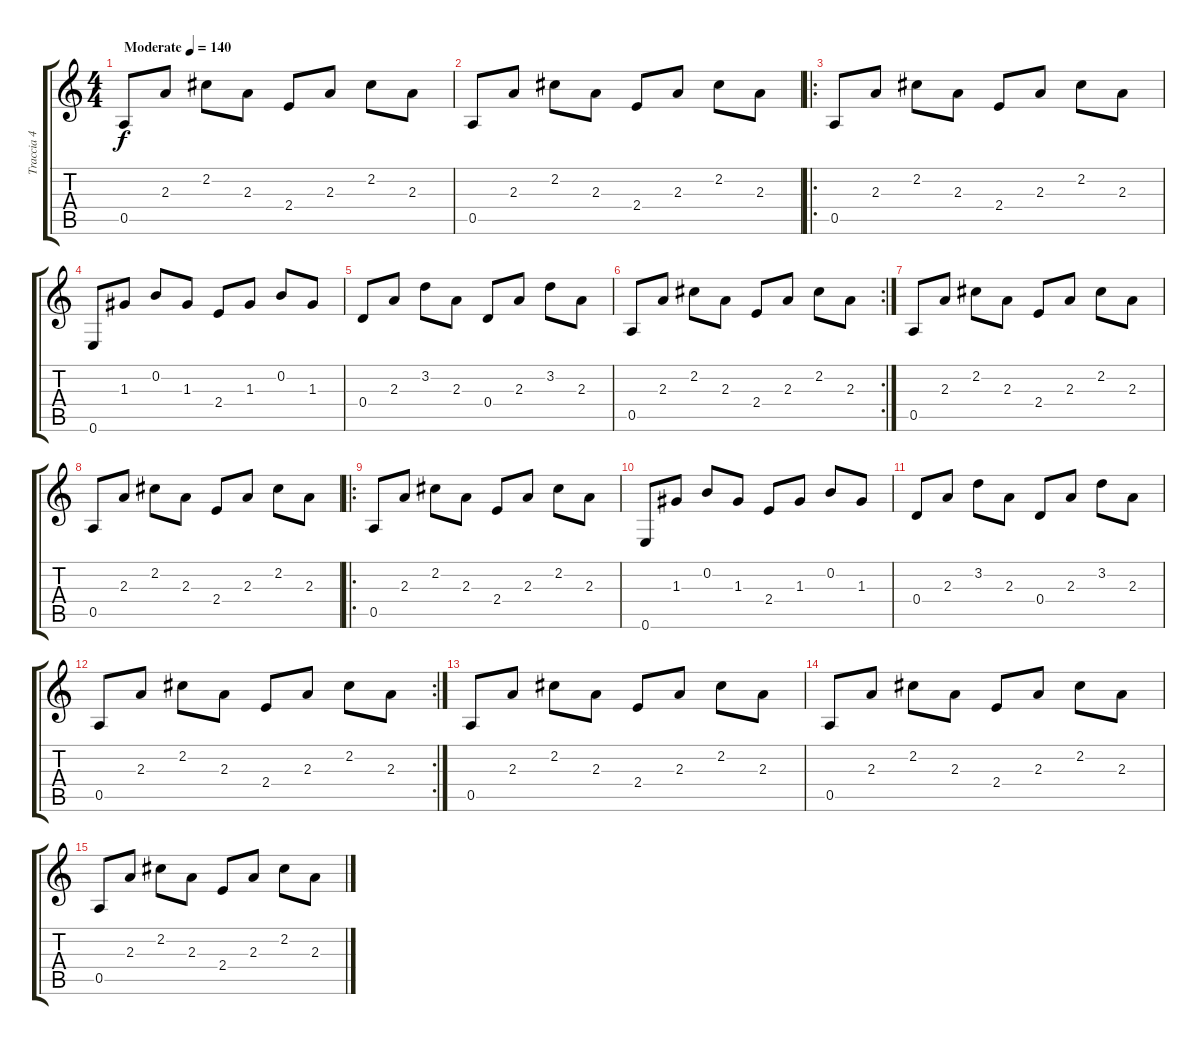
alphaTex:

\track ("Traccia 4" "Traccia 4") {instrument acousticguitarsteel}
\staff {score tabs}
\tuning (E4 B3 G3 D3 A2 E2) {hide}
\ts (4 4)
\tempo (140 "Moderate")
\clef g2
\ks c
0.5.8{dy f instrument acousticguitarsteel} 2.3.8 2.2.8 2.3.8 2.4.8 2.3.8 2.2.8 2.3.8 |
0.5.8 2.3.8 2.2.8 2.3.8 2.4.8 2.3.8 2.2.8 2.3.8 |
\ro
0.5.8 2.3.8 2.2.8 2.3.8 2.4.8 2.3.8 2.2.8 2.3.8 |
0.6.8 1.3.8 0.2.8 1.3.8 2.4.8 1.3.8 0.2.8 1.3.8 |
0.4.8 2.3.8 3.2.8 2.3.8 0.4.8 2.3.8 3.2.8 2.3.8 |
\rc 2
0.5.8 2.3.8 2.2.8 2.3.8 2.4.8 2.3.8 2.2.8 2.3.8 |
0.5.8 2.3.8 2.2.8 2.3.8 2.4.8 2.3.8 2.2.8 2.3.8 |
0.5.8 2.3.8 2.2.8 2.3.8 2.4.8 2.3.8 2.2.8 2.3.8 |
\ro
0.5.8 2.3.8 2.2.8 2.3.8 2.4.8 2.3.8 2.2.8 2.3.8 |
0.6.8 1.3.8 0.2.8 1.3.8 2.4.8 1.3.8 0.2.8 1.3.8 |
0.4.8 2.3.8 3.2.8 2.3.8 0.4.8 2.3.8 3.2.8 2.3.8 |
\rc 2
0.5.8 2.3.8 2.2.8 2.3.8 2.4.8 2.3.8 2.2.8 2.3.8 |
0.5.8 2.3.8 2.2.8 2.3.8 2.4.8 2.3.8 2.2.8 2.3.8 |
0.5.8 2.3.8 2.2.8 2.3.8 2.4.8 2.3.8 2.2.8 2.3.8 |
0.5.8 2.3.8 2.2.8 2.3.8 2.4.8 2.3.8 2.2.8 2.3.8
